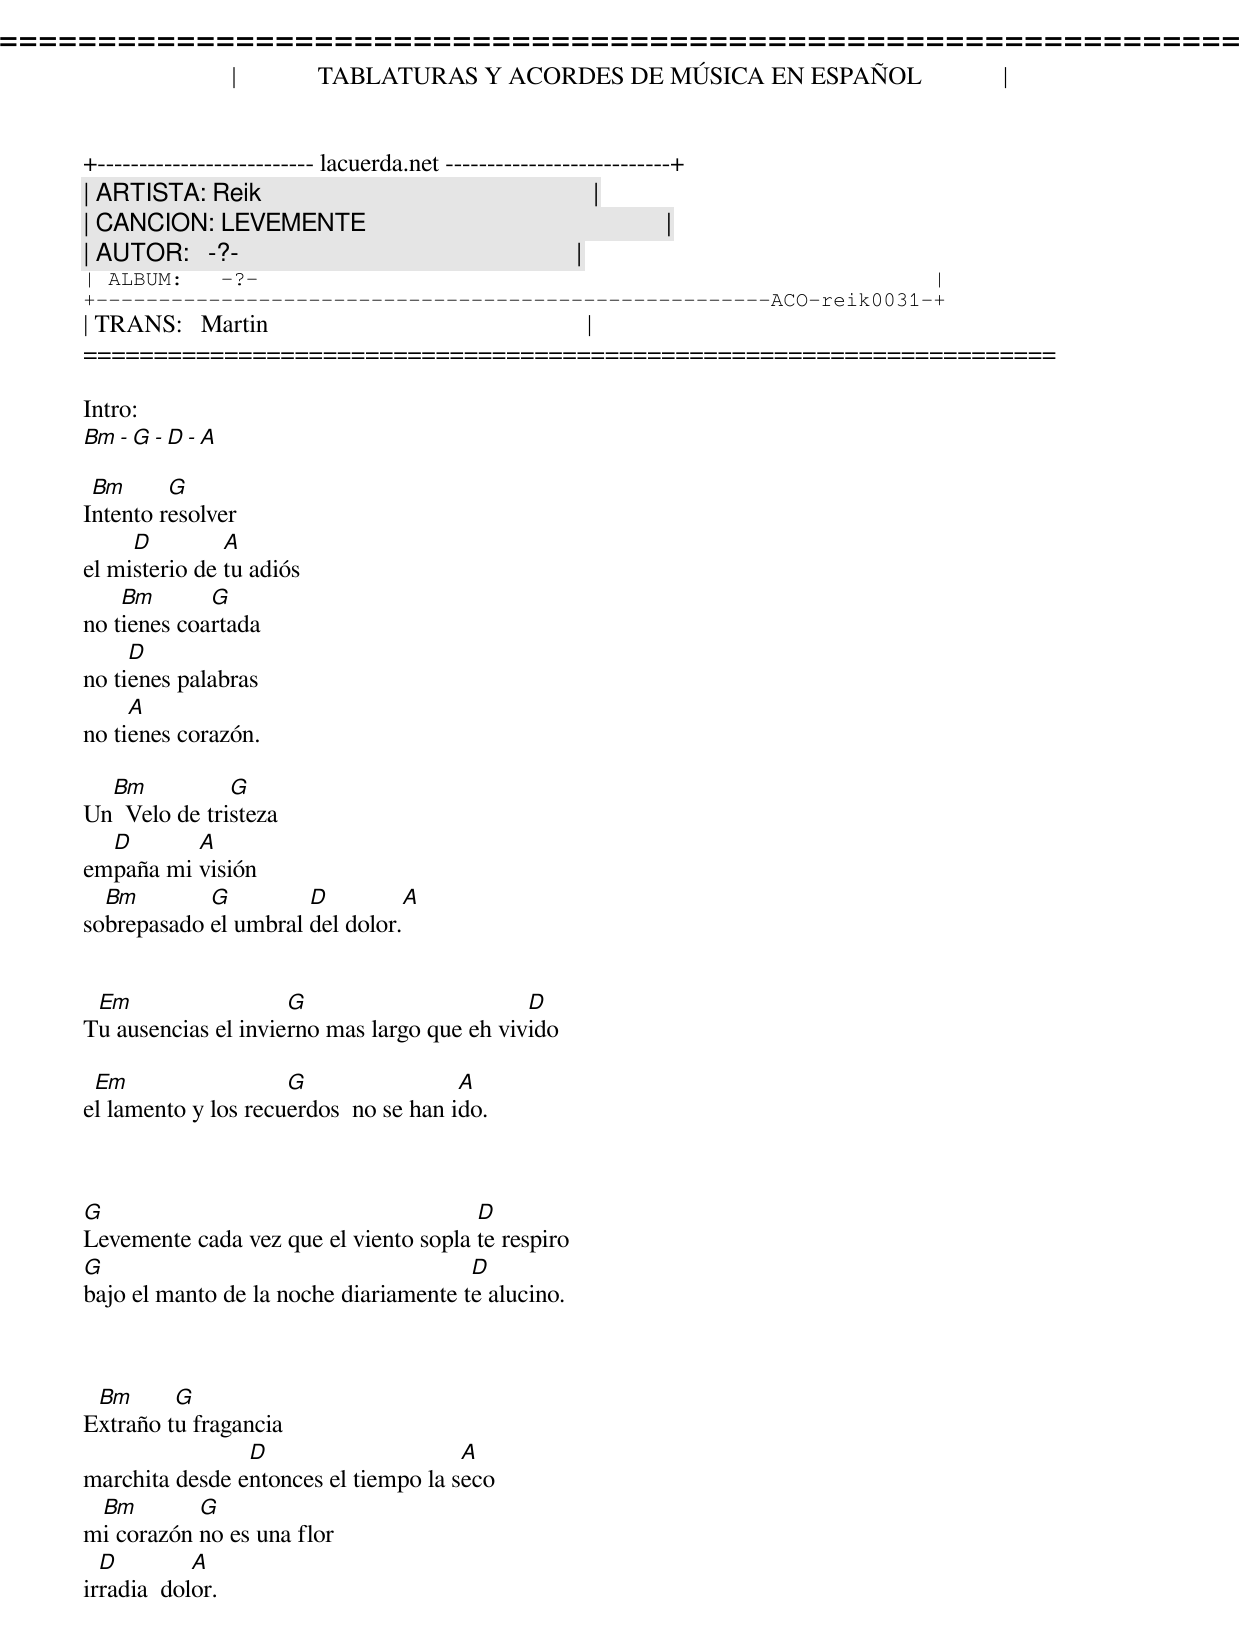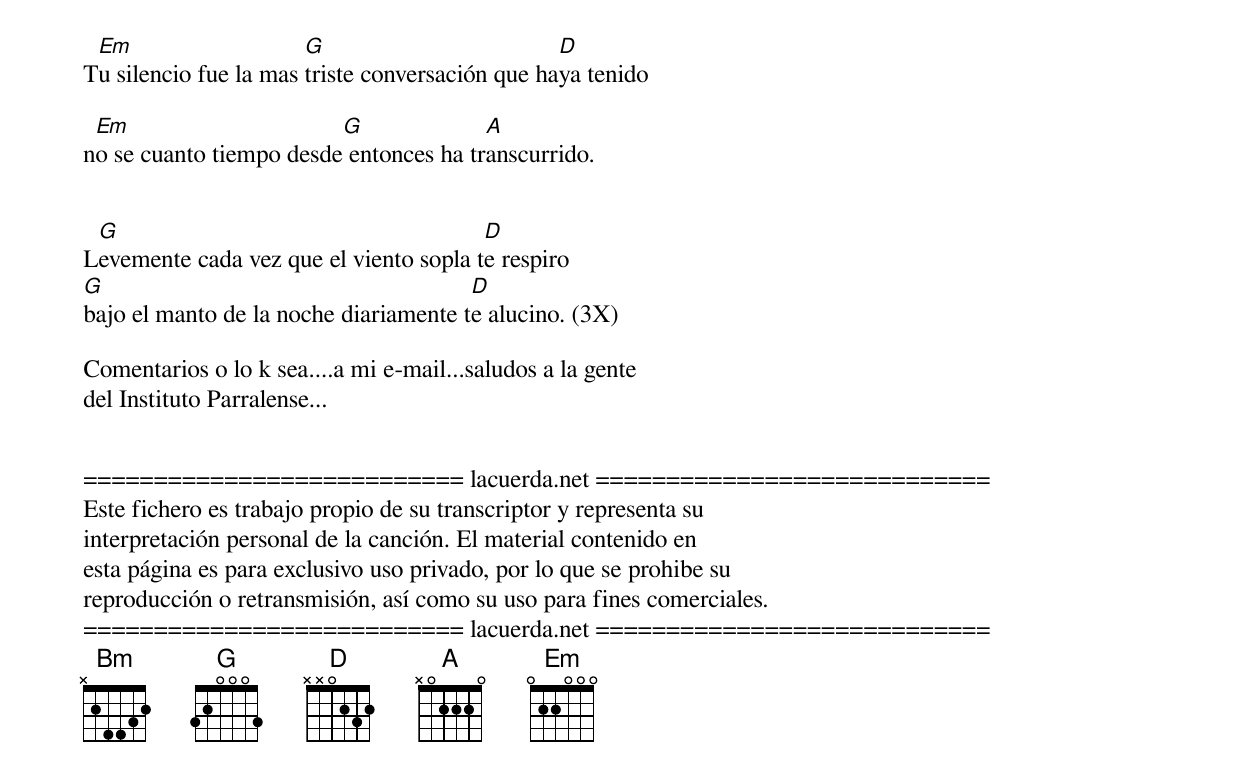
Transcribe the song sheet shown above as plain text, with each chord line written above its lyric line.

=====================================================================
|             TABLATURAS Y ACORDES DE MÚSICA EN ESPAÑOL             |
+-------------------------- lacuerda.net ---------------------------+
| ARTISTA: Reik                                                     |
| CANCION: LEVEMENTE                                                |
| AUTOR:   -?-                                                      |
| ALBUM:   -?-                                                      |
+------------------------------------------------------ACO-reik0031-+
| TRANS:   Martin                                                   |
=====================================================================

Intro:
Bm - G - D - A

 Bm      G
Intento resolver
     D         A
el misterio de tu adiós
    Bm       G
no tienes coartada
     D
no tienes palabras
     A
no tienes corazón.

  Bm           G
Un  Velo de tristeza
  D       A
empaña mi visión
  Bm        G         D          A
sobrepasado el umbral del dolor.


 Em                  G                       D
Tu ausencias el invierno mas largo que eh vivido

 Em                  G                 A
el lamento y los recuerdos  no se han ido.



G                                      D
Levemente cada vez que el viento sopla te respiro
G                                      D
bajo el manto de la noche diariamente te alucino.



 Bm      G
Extraño tu fragancia
                D                     A
marchita desde entonces el tiempo la seco
 Bm        G
mi corazón no es una flor
  D         A
irradia  dolor.

 Em                    G                         D
Tu silencio fue la mas triste conversación que haya tenido

 Em                      G              A
no se cuanto tiempo desde entonces ha transcurrido.


 G                                      D
Levemente cada vez que el viento sopla te respiro
G                                      D
bajo el manto de la noche diariamente te alucino. (3X)

Comentarios o lo k sea....a mi e-mail...saludos a la gente
del Instituto Parralense...


=========================== lacuerda.net ============================
Este fichero es trabajo propio de su transcriptor y representa su
interpretación personal de la canción. El material contenido en
esta página es para exclusivo uso privado, por lo que se prohibe su
reproducción o retransmisión, así como su uso para fines comerciales.
=========================== lacuerda.net ============================
